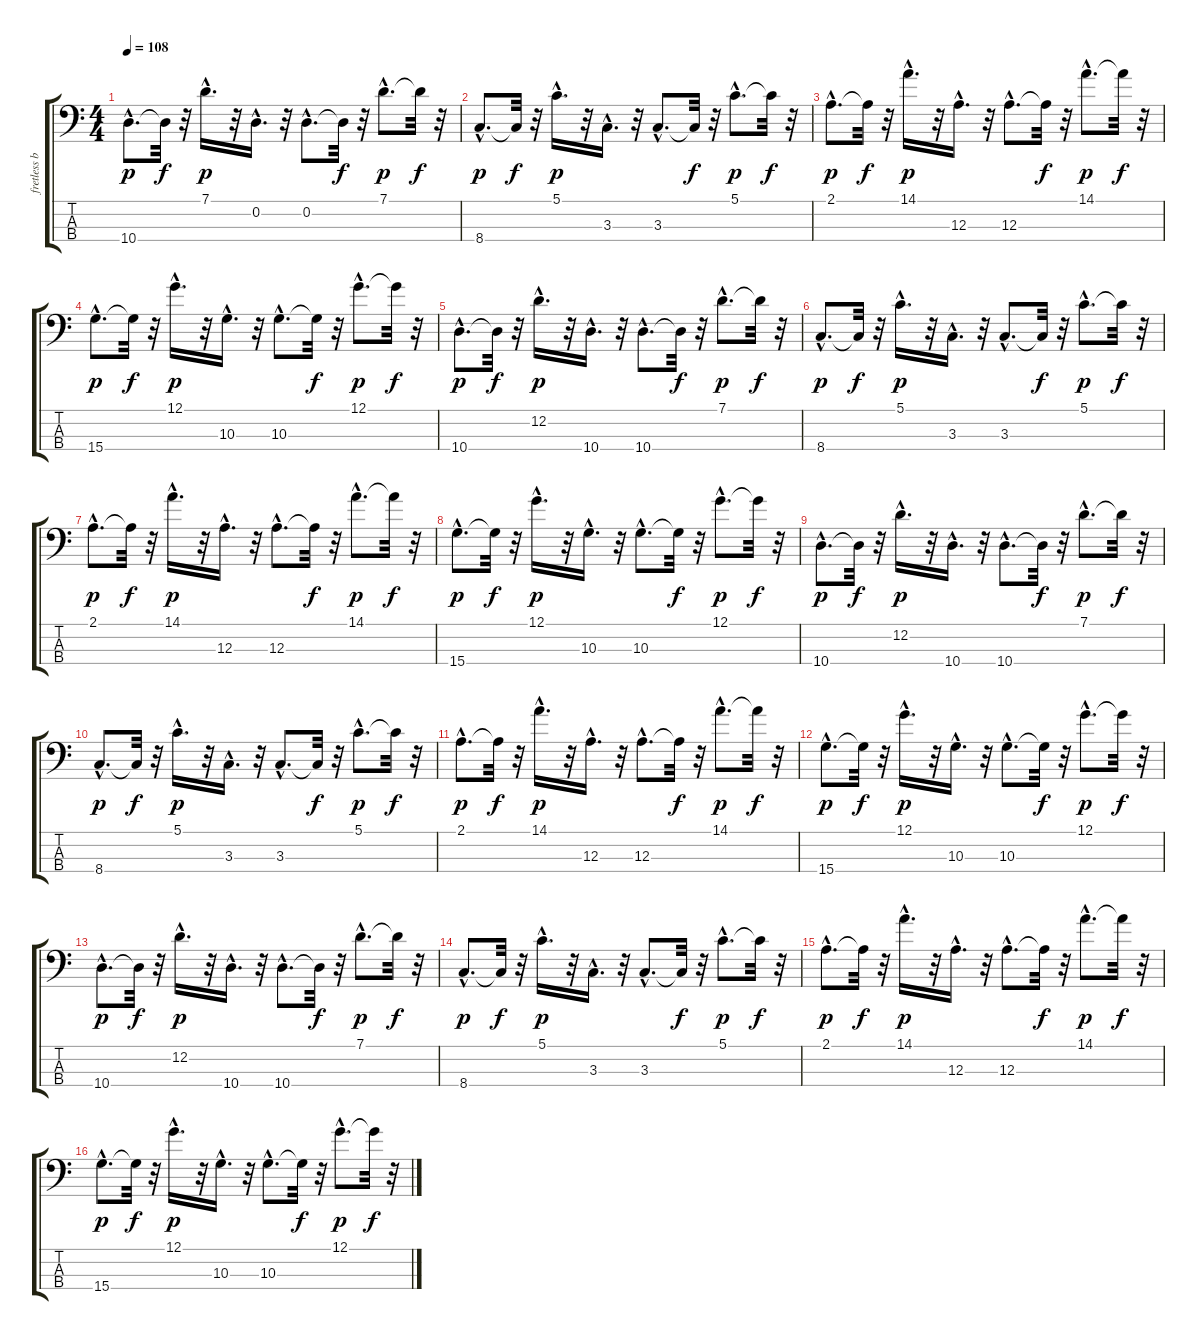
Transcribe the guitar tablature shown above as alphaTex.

\track ("fretless bass       " "fretless b") {instrument fretlessbass}
\staff {score tabs}
\tuning (G2 D2 A1 E1) {hide}
\ts (4 4)
\tempo 108
\clef f4
\ks c
10.4{hac}.8{d dy p} 10.4{t}.32{dy f} r.32 7.1{hac}.16{d dy p} r.32 0.2{hac}.16{d} r.32 0.2{hac}.8{d} 0.2{t}.32{dy f} r.32 7.1{hac}.8{d dy p} 7.1{t}.32{dy f} r.32 |
8.4{hac}.8{d dy p} 8.4{t}.32{dy f} r.32 5.1{hac}.16{d dy p} r.32 3.3{hac}.16{d} r.32 3.3{hac}.8{d} 3.3{t}.32{dy f} r.32 5.1{hac}.8{d dy p} 5.1{t}.32{dy f} r.32 |
2.1{hac}.8{d dy p} 2.1{t}.32{dy f} r.32 14.1{hac}.16{d dy p} r.32 12.3{hac}.16{d} r.32 12.3{hac}.8{d} 12.3{t}.32{dy f} r.32 14.1{hac}.8{d dy p} 14.1{t}.32{dy f} r.32 |
15.4{hac}.8{d dy p} 15.4{t}.32{dy f} r.32 12.1{hac}.16{d dy p} r.32 10.3{hac}.16{d} r.32 10.3{hac}.8{d} 10.3{t}.32{dy f} r.32 12.1{hac}.8{d dy p} 12.1{t}.32{dy f} r.32 |
10.4{hac}.8{d dy p} 10.4{t}.32{dy f} r.32 12.2{hac}.16{d dy p} r.32 10.4{hac}.16{d} r.32 10.4{hac}.8{d} 10.4{t}.32{dy f} r.32 7.1{hac}.8{d dy p} 7.1{t}.32{dy f} r.32 |
8.4{hac}.8{d dy p} 8.4{t}.32{dy f} r.32 5.1{hac}.16{d dy p} r.32 3.3{hac}.16{d} r.32 3.3{hac}.8{d} 3.3{t}.32{dy f} r.32 5.1{hac}.8{d dy p} 5.1{t}.32{dy f} r.32 |
2.1{hac}.8{d dy p} 2.1{t}.32{dy f} r.32 14.1{hac}.16{d dy p} r.32 12.3{hac}.16{d} r.32 12.3{hac}.8{d} 12.3{t}.32{dy f} r.32 14.1{hac}.8{d dy p} 14.1{t}.32{dy f} r.32 |
15.4{hac}.8{d dy p} 15.4{t}.32{dy f} r.32 12.1{hac}.16{d dy p} r.32 10.3{hac}.16{d} r.32 10.3{hac}.8{d} 10.3{t}.32{dy f} r.32 12.1{hac}.8{d dy p} 12.1{t}.32{dy f} r.32 |
10.4{hac}.8{d dy p} 10.4{t}.32{dy f} r.32 12.2{hac}.16{d dy p} r.32 10.4{hac}.16{d} r.32 10.4{hac}.8{d} 10.4{t}.32{dy f} r.32 7.1{hac}.8{d dy p} 7.1{t}.32{dy f} r.32 |
8.4{hac}.8{d dy p} 8.4{t}.32{dy f} r.32 5.1{hac}.16{d dy p} r.32 3.3{hac}.16{d} r.32 3.3{hac}.8{d} 3.3{t}.32{dy f} r.32 5.1{hac}.8{d dy p} 5.1{t}.32{dy f} r.32 |
2.1{hac}.8{d dy p} 2.1{t}.32{dy f} r.32 14.1{hac}.16{d dy p} r.32 12.3{hac}.16{d} r.32 12.3{hac}.8{d} 12.3{t}.32{dy f} r.32 14.1{hac}.8{d dy p} 14.1{t}.32{dy f} r.32 |
15.4{hac}.8{d dy p} 15.4{t}.32{dy f} r.32 12.1{hac}.16{d dy p} r.32 10.3{hac}.16{d} r.32 10.3{hac}.8{d} 10.3{t}.32{dy f} r.32 12.1{hac}.8{d dy p} 12.1{t}.32{dy f} r.32 |
10.4{hac}.8{d dy p} 10.4{t}.32{dy f} r.32 12.2{hac}.16{d dy p} r.32 10.4{hac}.16{d} r.32 10.4{hac}.8{d} 10.4{t}.32{dy f} r.32 7.1{hac}.8{d dy p} 7.1{t}.32{dy f} r.32 |
8.4{hac}.8{d dy p} 8.4{t}.32{dy f} r.32 5.1{hac}.16{d dy p} r.32 3.3{hac}.16{d} r.32 3.3{hac}.8{d} 3.3{t}.32{dy f} r.32 5.1{hac}.8{d dy p} 5.1{t}.32{dy f} r.32 |
2.1{hac}.8{d dy p} 2.1{t}.32{dy f} r.32 14.1{hac}.16{d dy p} r.32 12.3{hac}.16{d} r.32 12.3{hac}.8{d} 12.3{t}.32{dy f} r.32 14.1{hac}.8{d dy p} 14.1{t}.32{dy f} r.32 |
15.4{hac}.8{d dy p} 15.4{t}.32{dy f} r.32 12.1{hac}.16{d dy p} r.32 10.3{hac}.16{d} r.32 10.3{hac}.8{d} 10.3{t}.32{dy f} r.32 12.1{hac}.8{d dy p} 12.1{t}.32{dy f} r.32
